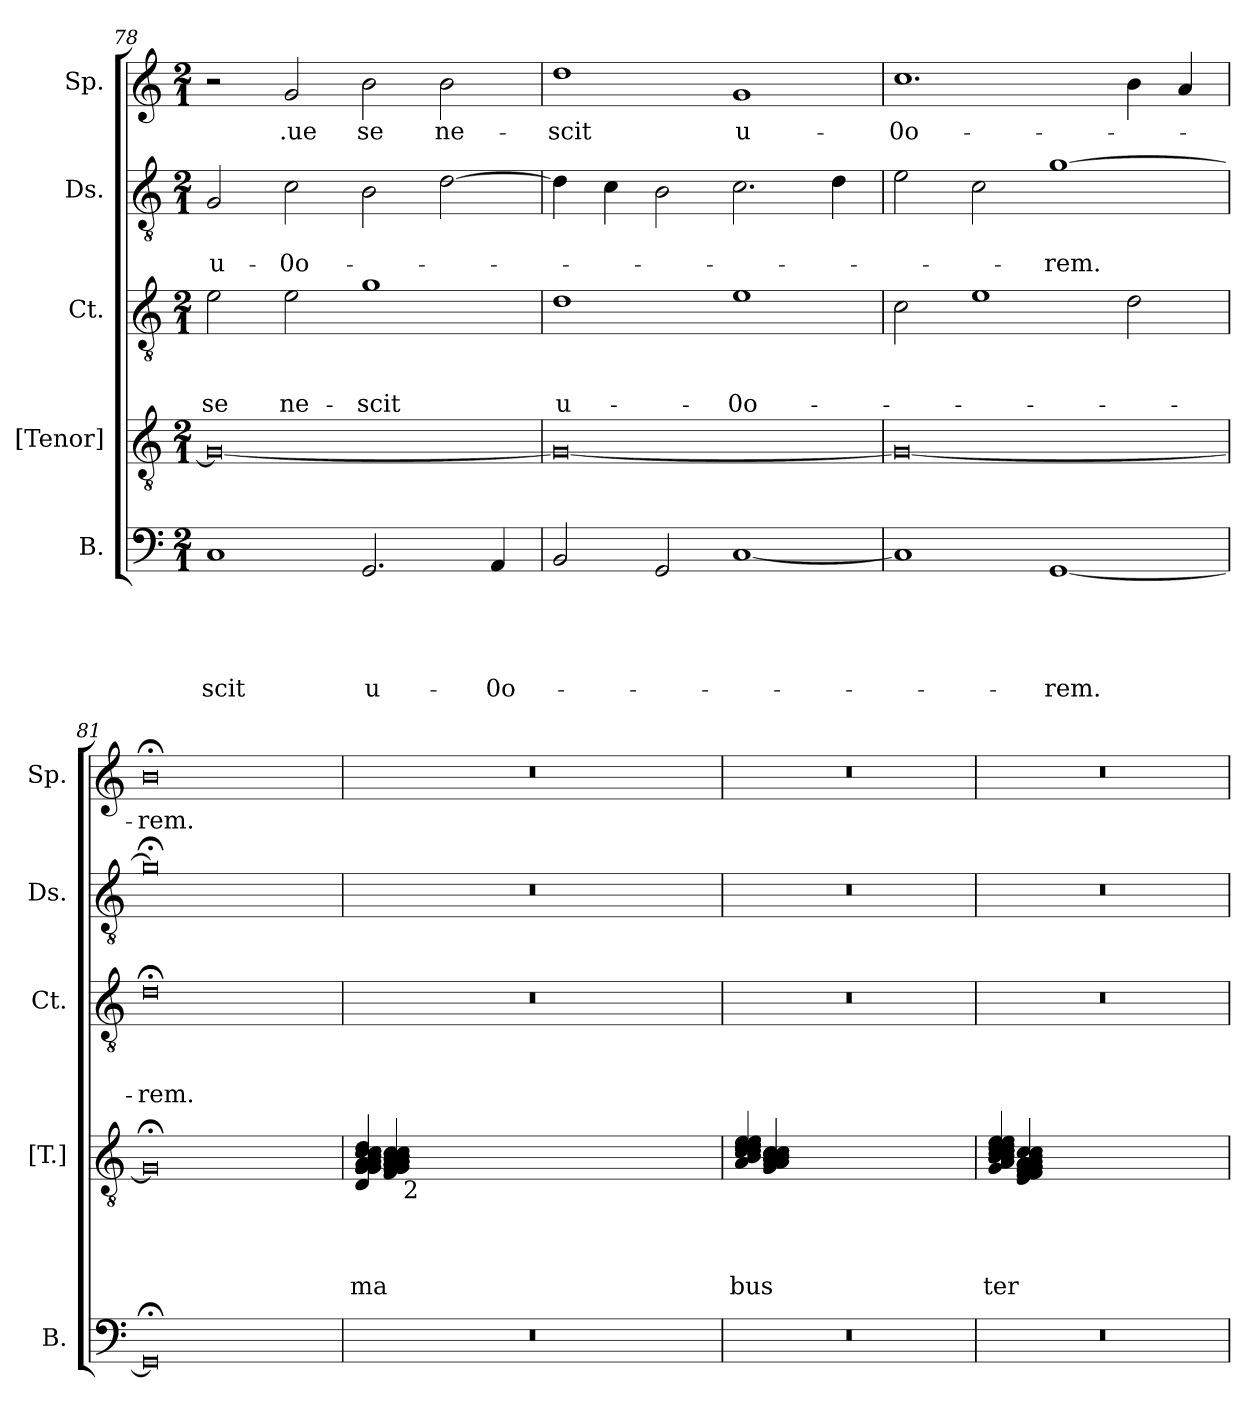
**kern	**text	**text	**text	**text	**text	**kern	**text	**text	**text	**text	**kern	**text	**text	**text	**kern	**text	**text	**kern	**text
*part5	*part5	*part5	*part5	*part5	*part5	*part4	*part4	*part4	*part4	*part4	*part3	*part3	*part3	*part3	*part2	*part2	*part2	*part1	*part1
*staff5	*staff5	*staff5	*staff5	*staff5	*staff5	*staff4	*staff4	*staff4	*staff4	*staff4	*staff3	*staff3	*staff3	*staff3	*staff2	*staff2	*staff2	*staff1	*staff1
*I"B.	*	*	*	*	*	*I"[Tenor]	*	*	*	*	*I"Ct.	*	*	*	*I"Ds.	*	*	*I"Sp.	*
*I'B.	*	*	*	*	*	*I'[T.]	*	*	*	*	*I'Ct.	*	*	*	*I'Ds.	*	*	*I'Sp.	*
*clefF4	*	*	*	*	*	*clefGv2	*	*	*	*	*clefGv2	*	*	*	*clefGv2	*	*	*clefG2	*
*k[]	*	*	*	*	*	*k[]	*	*	*	*	*k[]	*	*	*	*k[]	*	*	*k[]	*
*C:	*	*	*	*	*	*C:	*	*	*	*	*C:	*	*	*	*C:	*	*	*C:	*
*M2/1	*	*	*	*	*	*M2/1	*	*	*	*	*M2/1	*	*	*	*M2/1	*	*	*M2/1	*
=78	=78	=78	=78	=78	=78	=78	=78	=78	=78	=78	=78	=78	=78	=78	=78	=78	=78	=78	=78
!	!	!	!	!	!LO:LY:b	!	!	!	!	!	!	!	!	!LO:LY:b	!	!	!LO:LY:b	!	!
1C	.	.	.	.	-scit	0G_	.	.	.	.	2e\	.	.	se	2G/	.	u-	2r	.
!	!	!	!	!	!	!	!	!	!	!	!	!	!	!LO:LY:b	!	!	!LO:LY:b	!	!LO:LY:b
.	.	.	.	.	.	.	.	.	.	.	2e\	.	.	ne-	2c\	.	-0o-	2g/	.ue
!	!	!	!	!	!LO:LY:b	!	!	!	!	!	!	!	!	!LO:LY:b	!	!	!	!	!LO:LY:b
2.GG/	.	.	.	.	u-	.	.	.	.	.	1g	.	.	-scit	2B\	.	.	2b\	se
!	!	!	!	!	!	!	!	!	!	!	!	!	!	!	!	!	!	!	!LO:LY:b
.	.	.	.	.	.	.	.	.	.	.	.	.	.	.	[>2d\	.	.	2b\	ne-
!	!	!	!	!	!LO:LY:b	!	!	!	!	!	!	!	!	!	!	!	!	!	!
4AA/	.	.	.	.	-0o-	.	.	.	.	.	.	.	.	.	.	.	.	.	.
=79	=79	=79	=79	=79	=79	=79	=79	=79	=79	=79	=79	=79	=79	=79	=79	=79	=79	=79	=79
!	!	!	!	!	!	!	!	!	!	!	!	!	!	!LO:LY:b	!	!	!	!	!LO:LY:b
2BB/	.	.	.	.	.	0G_	.	.	.	.	1d	.	.	u-	4d\]	.	.	1dd	-scit
.	.	.	.	.	.	.	.	.	.	.	.	.	.	.	4c\	.	.	.	.
2GG/	.	.	.	.	.	.	.	.	.	.	.	.	.	.	2B\	.	.	.	.
!	!	!	!	!	!	!	!	!	!	!	!	!	!	!LO:LY:b	!	!	!	!	!LO:LY:b
[<1C	.	.	.	.	.	.	.	.	.	.	1e	.	.	-0o-	2.c\	.	.	1g	u-
.	.	.	.	.	.	.	.	.	.	.	.	.	.	.	4d\	.	.	.	.
=80	=80	=80	=80	=80	=80	=80	=80	=80	=80	=80	=80	=80	=80	=80	=80	=80	=80	=80	=80
!	!	!	!	!	!	!	!	!	!	!	!	!	!	!	!	!	!	!	!LO:LY:b
1C]	.	.	.	.	.	0G_	.	.	.	.	2c\	.	.	.	2e\	.	.	1.cc	-0o-
.	.	.	.	.	.	.	.	.	.	.	1e	.	.	.	2c\	.	.	.	.
!	!	!	!	!	!LO:LY:b	!	!	!	!	!	!	!	!	!	!	!	!LO:LY:b	!	!
[<1GG	.	.	.	.	-rem.	.	.	.	.	.	.	.	.	.	[>1g	.	-rem.	.	.
.	.	.	.	.	.	.	.	.	.	.	2d\	.	.	.	.	.	.	4b\	.
.	.	.	.	.	.	.	.	.	.	.	.	.	.	.	.	.	.	4a/	.
=81	=81	=81	=81	=81	=81	=81	=81	=81	=81	=81	=81	=81	=81	=81	=81	=81	=81	=81	=81
!	!	!	!	!	!	!	!	!	!	!	!	!	!	!LO:LY:b	!	!	!	!	!LO:LY:b
0GG;]	.	.	.	.	.	0G;]	.	.	.	.	0d;<	.	.	-rem.	0g;<]	.	.	0b;<	-rem.
!!LO:LB:g=z
=82	=82	=82	=82	=82	=82	=82	=82	=82	=82	=82	=82	=82	=82	=82	=82	=82	=82	=82	=82
!	!	!	!	!	!	!	!	!	!	!LO:LY:b	!	!	!	!	!	!	!	!	!
*	*	*	*	*	*	*^	*	*	*	*	*	*	*	*	*	*	*	*	*
!	!	!	!	!	!	!	!	!	!	!	!LO:LY:b	!	!	!	!	!	!	!	!	!
*	*	*	*	*	*	*	*^	*	*	*	*	*	*	*	*	*	*	*	*	*
0r	.	.	.	.	.	4D/ 4G/ 4G/ 4G/ 4A/ 4A/ 4B/ 4c/ 4c/ 4c/ 4c/ 4d/	4F/ 4G/ 4G/ 4A/ 4A/ 4A/ 4A/ 4B/ 4B/ 4B/ 4c/ 4c/	8.ryy	.	.	.	-ma	0r	.	.	.	0r	.	.	0r	.
!	!	!	!	!	!	!	!	!LO:TX:b:t=2	!	!	!	!	!	!	!	!	!	!	!	!	!
.	.	.	.	.	.	.	.	1ryy	.	.	.	.	.	.	.	.	.	.	.	.	.
.	.	.	.	.	.	1..ryy	1..ryy	.	.	.	.	.	.	.	.	.	.	.	.	.	.
.	.	.	.	.	.	.	.	2ryy	.	.	.	.	.	.	.	.	.	.	.	.	.
.	.	.	.	.	.	.	.	4ryy	.	.	.	.	.	.	.	.	.	.	.	.	.
.	.	.	.	.	.	.	.	16ryy	.	.	.	.	.	.	.	.	.	.	.	.	.
!!LO:LB:g=z
=83	=83	=83	=83	=83	=83	=83	=83	=83	=83	=83	=83	=83	=83	=83	=83	=83	=83	=83	=83	=83	=83
!	!	!	!	!	!	!	!	!	!	!	!	!LO:LY:b	!	!	!	!	!	!	!	!	!
!	!	!	!	!	!	!	!	!	!	!	!	!LO:LY:b	!	!	!	!	!	!	!	!	!
*	*	*	*	*	*	*	*v	*v	*	*	*	*	*	*	*	*	*	*	*	*	*
0r	.	.	.	.	.	4A/ 4B/ 4c/ 4c/ 4d/ 4d/ 4d/ 4d/ 4d/ 4e/ 4e/ 4e/	4G/ 4A/ 4A/ 4B/ 4B/ 4B/ 4B/ 4B/ 4c/ 4c/ 4c/ 4c/	.	.	.	-bus	0r	.	.	.	0r	.	.	0r	.
.	.	.	.	.	.	1..ryy	1..ryy	.	.	.	.	.	.	.	.	.	.	.	.	.
!!LO:PB:g=z
=84	=84	=84	=84	=84	=84	=84	=84	=84	=84	=84	=84	=84	=84	=84	=84	=84	=84	=84	=84	=84
!	!	!	!	!	!	!	!	!	!	!	!LO:LY:b	!	!	!	!	!	!	!	!	!
0r	.	.	.	.	.	4G/ 4A/ 4B/ 4B/ 4B/ 4c/ 4c/ 4c/ 4d/ 4d/ 4e/ 4e/	4E/ 4F/ 4F/ 4G/ 4G/ 4G/ 4A/ 4A/ 4A/ 4B/ 4c/ 4c/	.	.	.	-ter-	0r	.	.	.	0r	.	.	0r	.
.	.	.	.	.	.	1..ryy	1..ryy	.	.	.	.	.	.	.	.	.	.	.	.	.
*	*	*	*	*	*	*v	*v	*	*	*	*	*	*	*	*	*	*	*	*	*
=	=	=	=	=	=	=	=	=	=	=	=	=	=	=	=	=	=	=	=
*-	*-	*-	*-	*-	*-	*-	*-	*-	*-	*-	*-	*-	*-	*-	*-	*-	*-	*-	*-
